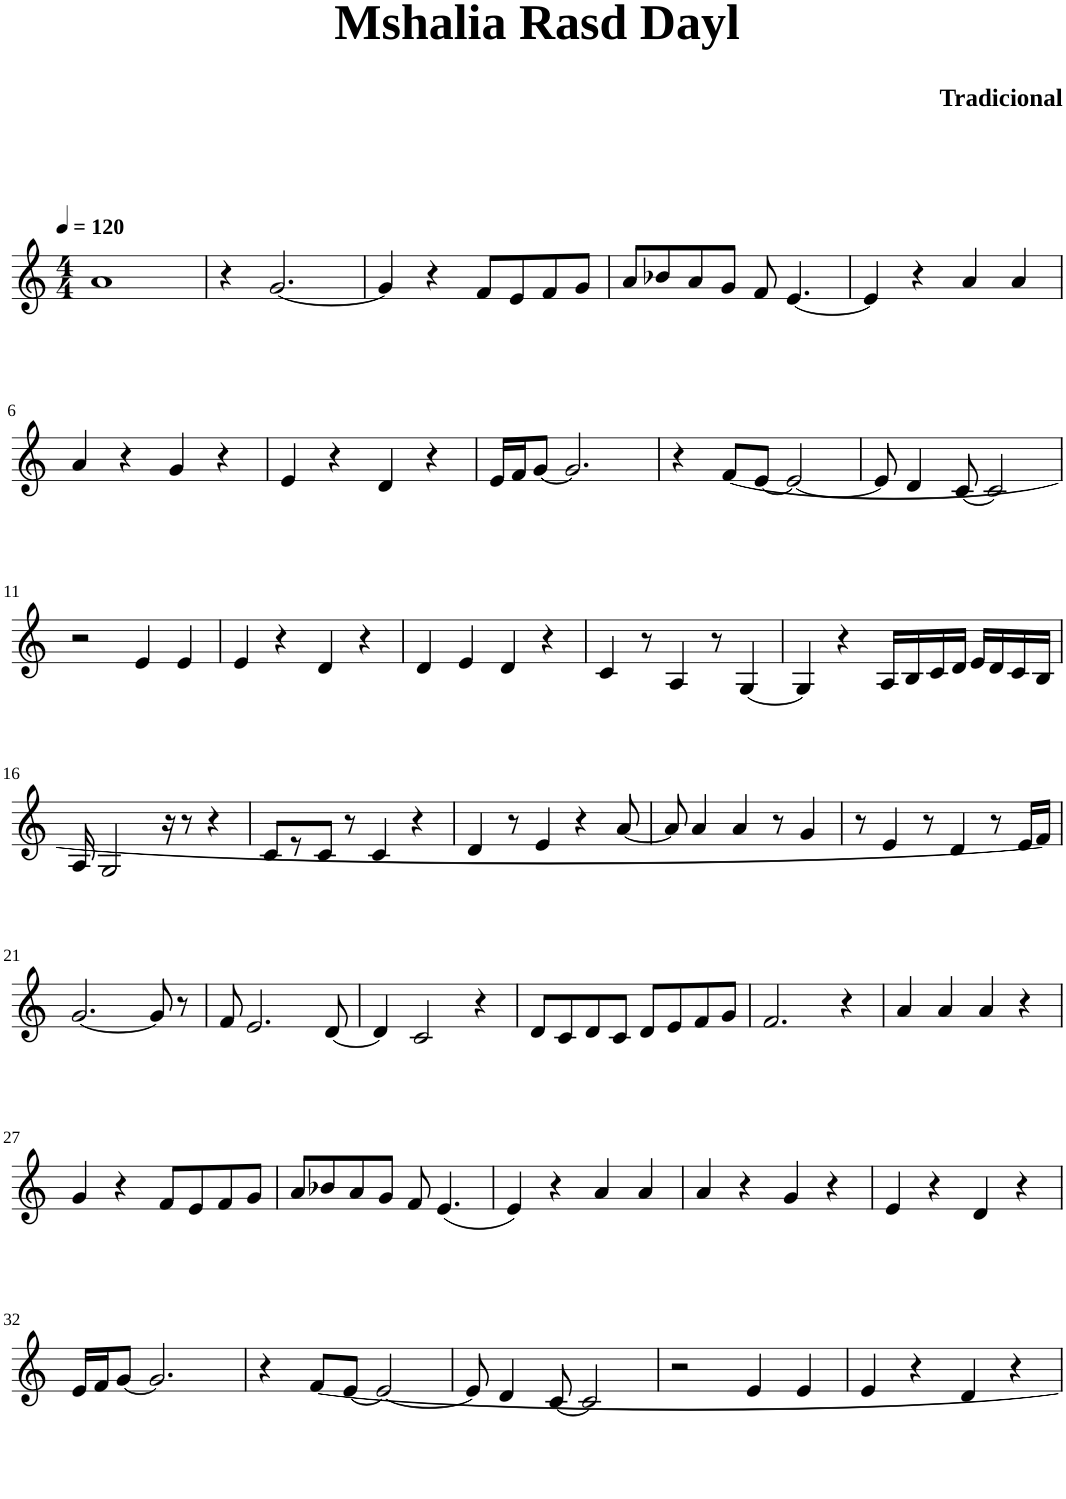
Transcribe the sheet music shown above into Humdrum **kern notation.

**kern
*part1
*staff1
*I"Violin
*clefG2
*k[]
*M4/4
*MM120
=1
1a
=2
4r
[2.g/
=3
4g/]
4r
8f/L
8e/
8f/
8g/J
=4
8a/L
8b-X/
8a/
8g/J
8f/
[4.e/
=5
4e/]
4r
4a/
4a/
!!LO:LB:g=z
=6
4a/
4r
4g/
4r
=7
4e/
4r
4d/
4r
=8
16e/LL
16f/J
[8g/J
2.g/]
=9
4r
[8f/L
[8e/J
2e/_
=10
8e/]
4d/
[8c/
2c/]
!!LO:LB:g=z
=11
2r
4e/
4e/
=12
4e/
4r
4d/
4r
=13
4d/
4e/
4d/
4r
=14
4c/
8r
4A/
8r
[4G/
=15
4G/]
4r
16A/LL
16B/
16c/
16d/JJ
16e/LL
16d/
16c/
16B/JJ
!!LO:LB:g=z
=16
16A/
2G/
16r
8r
4r
=17
8c/L
8r
8c/J
8r
4c/
4r
=18
4d/
8r
4e/
4r
[8a/
=19
8a/]
4a/
4a/
8r
4g/
=20
8r
4e/
8r
4d/
8r
16e/LL
16f/JJ]
!!LO:LB:g=z
=21
[2.g/
8g/]
8r
=22
8f/
2.e/
[8d/
=23
4d/]
2c/
4r
=24
8d/L
8c/
8d/
8c/J
8d/L
8e/
8f/
8g/J
=25
2.f/
4r
=26
4a/
4a/
4a/
4r
!!LO:LB:g=z
=27
4g/
4r
8f/L
8e/
8f/
8g/J
=28
8a/L
8b-X/
8a/
8g/J
8f/
(4.e/
=29
4e/)
4r
4a/
4a/
=30
4a/
4r
4g/
4r
=31
4e/
4r
4d/
4r
!!LO:LB:g=z
=32
16e/LL
16f/J
[8g/J
2.g/]
=33
4r
[8f/L
[8e/J
2e/_
=34
8e/]
4d/
[8c/
2c/]
=35
2r
4e/
4e/
=36
4e/
4r
4d/
4r
=
*-
